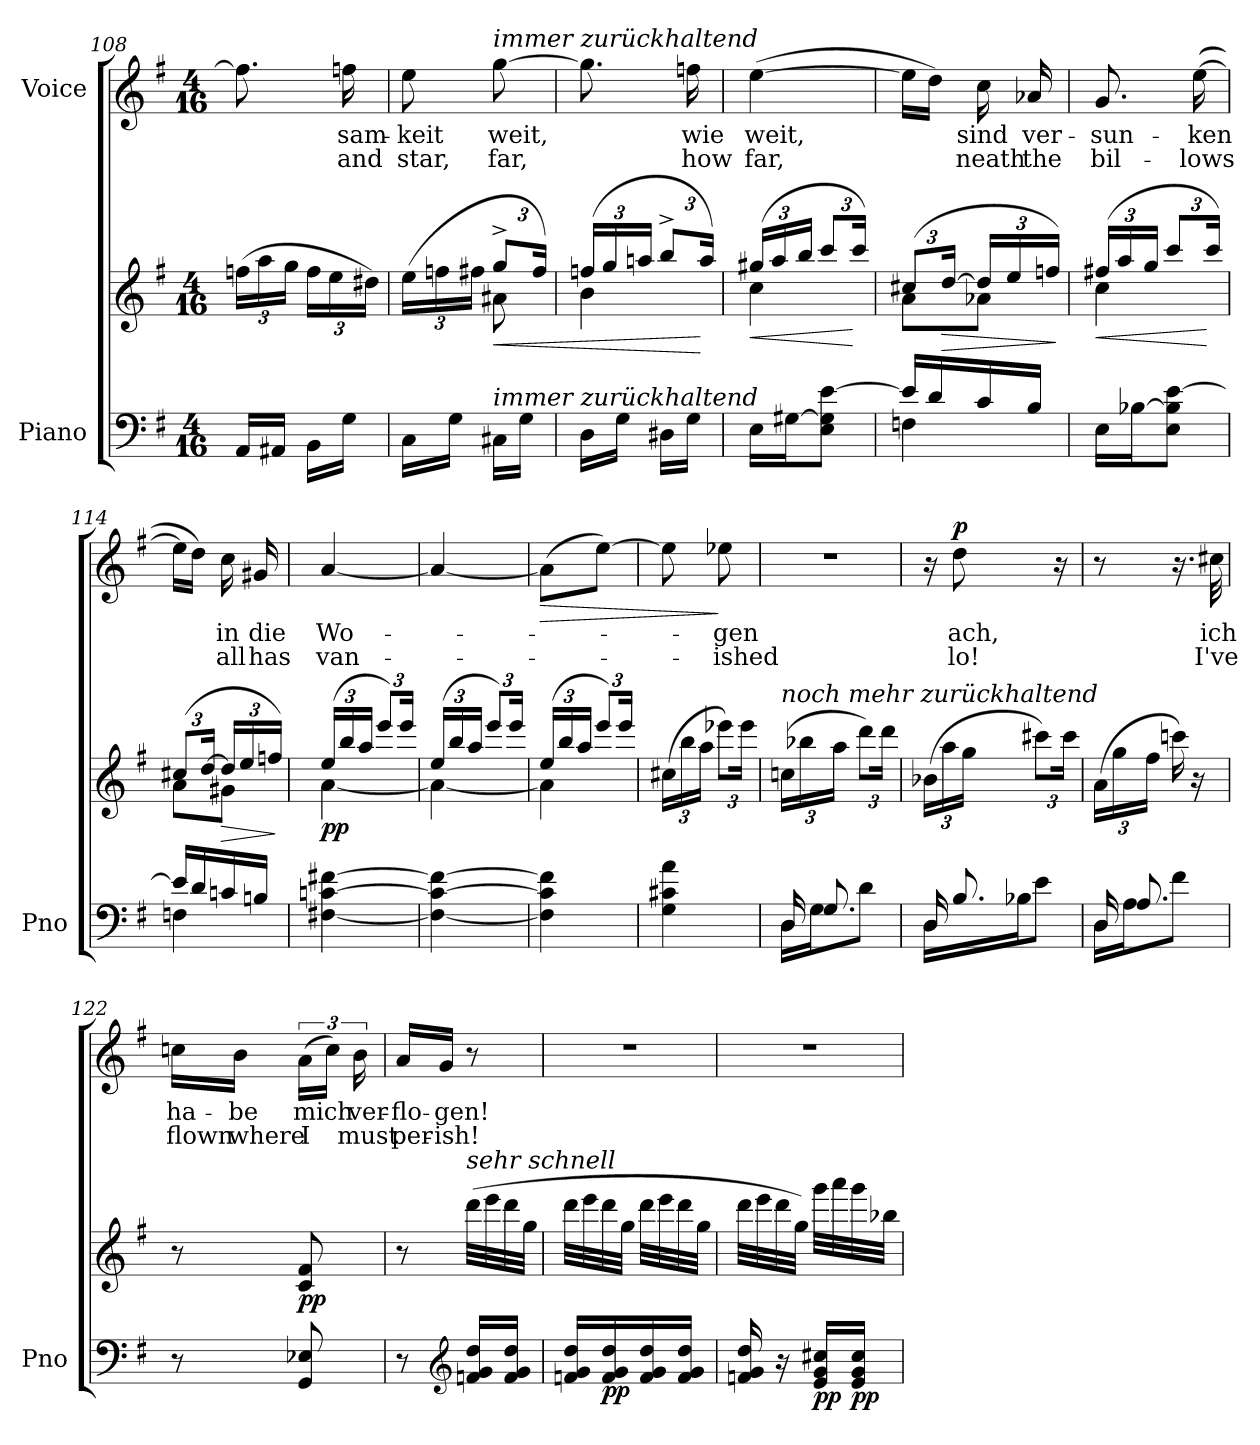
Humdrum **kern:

**kern	**kern	**dynam	**kern	**text	**text	**dynam
*part2	*part2	*part2	*part1	*part1	*part1	*part1
*staff3	*staff2	*staff2/3	*staff1	*staff1	*staff1	*staff1
*I"Piano	*	*	*I"Voice	*	*	*
*I'Pno	*	*	*	*	*	*
*clefF4	*clefG2	*	*clefG2	*	*	*
*k[f#]	*k[f#]	*	*k[f#]	*	*	*
*M4/16	*M4/16	*	*M4/16	*	*	*
*	*Xbrackettup	*	*	*	*	*
=108	=108	=108	=108	=108	=108	=108
16AA/LL	(24ffn\LL	.	8.ff\]	.	.	.
.	24aa\	.	.	.	.	.
16AA#X/JJ	.	.	.	.	.	.
.	24gg\JJ	.	.	.	.	.
16BB\LL	24ff\LL	.	.	.	.	.
.	24ee\	.	.	.	.	.
!	!	!	!	!LO:LY:b	!LO:LY:b	!
16G\JJ	.	.	16ffn\	-sam-	and	.
.	24dd#X\JJ)	.	.	.	.	.
=109	=109	=109	=109	=109	=109	=109
*	*	*	*MM63	*	*	*
*	*^	*	*	*	*	*
!	!	!	!	!	!LO:LY:b	!LO:LY:b	!
16C\LL	(24ee\LL	8rgyy	.	8ee\	-keit	star,	.
.	24ffn\	.	.	.	.	.	.
16G\JJ	.	.	.	.	.	.	.
.	24ff#X\JJ	.	.	.	.	.	.
!	!	!	!	!LO:TX:a:i:t=immer zurückhaltend	!	!	!
!LO:TX:a:i:t=immer zurückhaltend	!	!	!	!	!	!	!
!	!	!	!LO:HP:b	!	!LO:LY:b	!LO:LY:b	!
16C#X\LL	12gg^/L	8a#X\	<	[8gg\	weit,	far,	.
16G\JJ	.	.	.	.	.	.	.
.	24ff#/Jk)	.	.	.	.	.	.
=110	=110	=110	=110	=110	=110	=110	=110
16D\LL	(24ffn/LL	4b\	.	8.gg\]	.	.	.
.	24gg/	.	.	.	.	.	.
16G\JJ	.	.	.	.	.	.	.
.	24aan/JJ	.	.	.	.	.	.
16D#X\LL	12bb^/L	.	.	.	.	.	.
!	!	!	!	!	!LO:LY:b	!LO:LY:b	!
16G\JJ	.	.	.	16ffn\	wie	how	.
.	24aa/Jk)	.	[	.	.	.	.
!!LO:LB:g=z
=111	=111	=111	=111	=111	=111	=111	=111
!	!	!	!LO:HP:b	!	!LO:LY:b	!LO:LY:b	!
16E\LL	(24gg#X/LL	4cc\	<	([4ee\	weit,	far,	.
.	24aa/	.	.	.	.	.	.
[16G#X\J	.	.	.	.	.	.	.
.	24bb/JJ	.	.	.	.	.	.
8E\ 8G#\] [8e\J	12ccc/L	.	.	.	.	.	.
.	24ccc/Jk)	.	[	.	.	.	.
=112	=112	=112	=112	=112	=112	=112	=112
*^	*	*	*	*	*	*	*
16e/LL]	4Fn\	(12cc#X/L	8a\L	.	16ee\LL]	.	.	.
16d/	.	.	.	.	16dd\JJ)	.	.	.
!	!	!	!	!LO:HP:b	!	!	!	!
.	.	[24dd/Jk	.	>	.	.	.	.
!	!	!	!	!	!	!LO:LY:b	!LO:LY:b	!
16c/	.	24dd/LL]	8a-X\J	.	16cc\	sind	neath	.
.	.	24ee/	.	.	.	.	.	.
!	!	!	!	!	!	!LO:LY:b	!LO:LY:b	!
16B/JJ	.	.	.	.	16a-X/	ver-	the	.
.	.	24ffn/JJ)	.	.	.	.	.	.
*v	*v	*	*	*	*	*	*	*
*	*v	*v	*	*	*	*	*
.	.	]	.	.	.	.
=113	=113	=113	=113	=113	=113	=113
!	!	!LO:HP:b	!	!LO:LY:b	!LO:LY:b	!
*	*^	*	*	*	*	*
16E\LL	(24ff#X/LL	4cc\	<	8.g/	-sun-	bil-	.
.	24aa/	.	.	.	.	.	.
[16B-X\J	.	.	.	.	.	.	.
.	24gg/JJ	.	.	.	.	.	.
8E\ 8B-\] [8e\J	12ccc/L	.	.	.	.	.	.
!	!	!	!	!	!LO:LY:b	!LO:LY:b	!
.	.	.	.	([16ee\	-ken	-lows	.
.	24ccc/Jk)	.	[	.	.	.	.
=114	=114	=114	=114	=114	=114	=114	=114
*^	*	*	*	*	*	*	*
16e/LL]	4Fn\	(12cc#X/L	8a\L	.	16ee\LL]	.	.	.
16d/	.	.	.	.	16dd\JJ)	.	.	.
.	.	[24dd/Jk	.	.	.	.	.	.
!	!	!	!	!LO:HP:b	!	!LO:LY:b	!LO:LY:b	!
16cn/	.	24dd/LL]	8g#X\J	>	16cc\	in	all	.
.	.	24ee/	.	.	.	.	.	.
!	!	!	!	!	!	!LO:LY:b	!LO:LY:b	!
16Bn/JJ	.	.	.	.	16g#X/	die	has	.
.	.	24ffn/JJ)	.	.	.	.	.	.
*v	*v	*	*	*	*	*	*	*
*	*v	*v	*	*	*	*	*
.	.	]	.	.	.	.
=115	=115	=115	=115	=115	=115	=115
*	*^	*	*	*	*	*
!	!	!	!LO:DY:b	!	!LO:LY:b	!LO:LY:b	!
[4F#X\ [4cn\ [4f#X\	(24ee/LL	[4a\	pp	[4a/	Wo-	van-	.
.	24bb/	.	.	.	.	.	.
.	24aa/JJ	.	.	.	.	.	.
.	12eee/L)	.	.	.	.	.	.
.	24eee/Jk	.	.	.	.	.	.
!!LO:PB:g=z
=116	=116	=116	=116	=116	=116	=116	=116
4F#\_ 4c\_ 4f#\_	(24ee/LL	4a\_	.	4a/_	.	.	.
.	24bb/	.	.	.	.	.	.
.	24aa/JJ	.	.	.	.	.	.
.	12eee/L)	.	.	.	.	.	.
.	24eee/Jk	.	.	.	.	.	.
=117	=117	=117	=117	=117	=117	=117	=117
!	!	!	!	!	!	!	!LO:HP:b
4F#\] 4c\] 4f#\]	(24ee/LL	4a\]	.	(8a\L]	.	.	>
.	24bb/	.	.	.	.	.	.
.	24aa/JJ	.	.	.	.	.	.
.	12eee/L)	.	.	[8ee\J)	.	.	.
.	24eee/Jk	.	.	.	.	.	.
*	*v	*v	*	*	*	*	*
=118	=118	=118	=118	=118	=118	=118
4G\ 4c#X\ 4a\	(24cc#X\LL	.	8ee\]	.	.	.
.	24bb\	.	.	.	.	.
.	24aa\JJ	.	.	.	.	.
!	!	!	!	!LO:LY:b	!LO:LY:b	!
.	12eee-X\L)	.	8ee-X\	-gen	-ished	]
.	24eee-\Jk	.	.	.	.	.
=119	=119	=119	=119	=119	=119	=119
*	*	*	*MM62	*	*	*
*^	*	*	*	*	*	*
!	!	!LO:TX:a:i:t=noch mehr zurückhaltend	!	!	!	!	!
16D/	16D\LL	(24ccn\LL	.	4r	.	.	.
.	.	24bb-X\	.	.	.	.	.
8.G/	16G\J	.	.	.	.	.	.
.	.	24aa\JJ	.	.	.	.	.
.	8d\J	12ddd\L)	.	.	.	.	.
.	.	24ddd\Jk	.	.	.	.	.
=120	=120	=120	=120	=120	=120	=120	=120
*	*	*	*	*MM60	*	*	*
16D/	16D\LL	(24b-X\LL	.	16r	.	.	.
.	.	24aa\	.	.	.	.	.
!	!	!	!	!	!LO:LY:b	!LO:LY:b	!LO:DY:a
8.B/	16B-X\J	.	.	8dd\	ach,	lo!	p
.	.	24gg\JJ	.	.	.	.	.
.	8e\J	12ccc#X\L)	.	.	.	.	.
.	.	.	.	16r	.	.	.
.	.	24ccc#\Jk	.	.	.	.	.
=121	=121	=121	=121	=121	=121	=121	=121
*	*	*	*	*MM58	*	*	*
16D/	16D\LL	(24a\LL	.	8r	.	.	.
.	.	24gg\	.	.	.	.	.
8.A/	16A\J	.	.	.	.	.	.
.	.	24ff#\JJ	.	.	.	.	.
.	8f#\J	16cccn\)	.	16.r	.	.	.
.	.	16r	.	.	.	.	.
!	!	!	!	!	!LO:LY:b	!LO:LY:b	!
.	.	.	.	32cc#X\	ich	I've	.
*v	*v	*	*	*	*	*	*
!!LO:LB:g=z
=122	=122	=122	=122	=122	=122	=122
!	!	!	!	!LO:LY:b	!LO:LY:b	!
8r	8r	.	16ccn\LL	ha-	flown	.
!	!	!	!	!LO:LY:b	!LO:LY:b	!
.	.	.	16b\JJ	-be	where	.
!	!	!LO:DY:b	!	!LO:LY:b	!LO:LY:b	!
8GG/ 8E-X/	8c/ 8f#/	pp	(24a\LL	mich	I	.
.	.	.	24cc\JJ)	.	.	.
!	!	!	!	!LO:LY:b	!LO:LY:b	!
.	.	.	24b\	ver-	must	.
=123	=123	=123	=123	=123	=123	=123
!	!	!LO:DY:b	!	!LO:LY:b	!LO:LY:b	!
8r	8r	other-dynamics	16a/LL	-flo-	per-	.
!	!	!	!	!LO:LY:b	!LO:LY:b	!
.	.	.	16g/JJ	-gen!	-ish!	.
*clefG2	*	*	*	*	*	*
*	*	*	*MM62	*	*	*
!	!LO:TX:a:i:t=sehr schnell	!	!	!	!	!
16fn/ 16g/ 16dd/LL	(32ddd\LLL	.	8r	.	.	.
.	32eee\	.	.	.	.	.
16f/ 16g/ 16dd/JJ	32ddd\	.	.	.	.	.
.	32gg\JJJ	.	.	.	.	.
=124	=124	=124	=124	=124	=124	=124
*	*	*	*MM66	*	*	*
16fn/ 16g/ 16dd/LL	32ddd\LLL	.	4r	.	.	.
.	32eee\	.	.	.	.	.
!	!	!LO:DY:b=2	!	!	!	!
16f/ 16g/ 16dd/	32ddd\	pp	.	.	.	.
.	32gg\JJJ	.	.	.	.	.
16f/ 16g/ 16dd/	32ddd\LLL	.	.	.	.	.
.	32eee\	.	.	.	.	.
16f/ 16g/ 16dd/JJ	32ddd\	.	.	.	.	.
.	32gg\JJJ	.	.	.	.	.
=125	=125	=125	=125	=125	=125	=125
*	*	*	*MM74	*	*	*
16fn/ 16g/ 16dd/	32ddd\LLL	.	4r	.	.	.
.	32eee\	.	.	.	.	.
16r	32ddd\	.	.	.	.	.
.	32gg\JJJ)	.	.	.	.	.
!	!	!LO:DY:b=2	!	!	!	!
16e/ 16g/ 16cc#X/LL	32ggg\LLL	pp	.	.	.	.
.	32aaa\	.	.	.	.	.
!	!	!LO:DY:b=2	!	!	!	!
16e/ 16g/ 16cc#/JJ	32ggg\	pp	.	.	.	.
.	32bb-X\JJJ	.	.	.	.	.
=	=	=	=	=	=	=
*-	*-	*-	*-	*-	*-	*-
